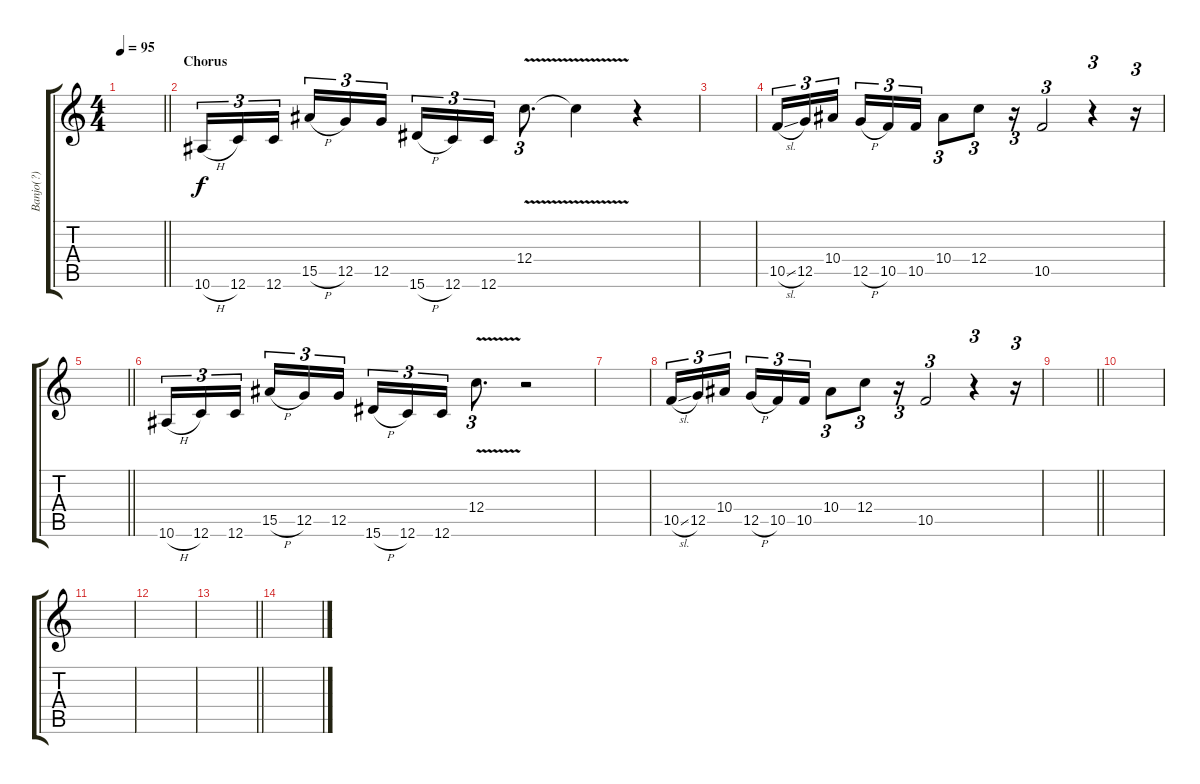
\track ("Banjo(?)" "Banjo(?)") {instrument banjo}
\staff {score tabs}
\tuning (D4 A3 F3 C3 G2 C2) {hide}
\displaytranspose 12
\ts (4 4)
\tempo 95
\clef g2
\barLineRight lightlight
\ks c
|
\section ("" "Chorus")
10.6{h}.16{tu (3 2)} 12.6.16{tu (3 2)} 12.6.16{tu (3 2) beam splitsecondary} 15.5{h}.16{tu (3 2)} 12.5.16{tu (3 2)} 12.5.16{tu (3 2)} 15.6{h}.16{tu (3 2)} 12.6.16{tu (3 2)} 12.6.16{tu (3 2)} 12.4{v}.8{d tu (3 2)} 12.4{t}.4 r.4 |
|
10.5{sl}.16{tu (3 2)} 12.5.16{tu (3 2)} 10.4.16{tu (3 2) beam splitsecondary} 12.5{h}.16{tu (3 2)} 10.5.16{tu (3 2)} 10.5.16{tu (3 2)} 10.4.8{tu (3 2)} 12.4.8{tu (3 2)} r.16{tu (3 2)} 10.5.2{tu (3 2)} r.4{tu (3 2)} r.16{tu (3 2)} |
\barLineRight lightlight
|
\section ("" "")
10.6{h}.16{tu (3 2)} 12.6.16{tu (3 2)} 12.6.16{tu (3 2) beam splitsecondary} 15.5{h}.16{tu (3 2)} 12.5.16{tu (3 2)} 12.5.16{tu (3 2)} 15.6{h}.16{tu (3 2)} 12.6.16{tu (3 2)} 12.6.16{tu (3 2)} 12.4{v}.8{d tu (3 2)} r.2 |
|
10.5{sl}.16{tu (3 2)} 12.5.16{tu (3 2)} 10.4.16{tu (3 2) beam splitsecondary} 12.5{h}.16{tu (3 2)} 10.5.16{tu (3 2)} 10.5.16{tu (3 2)} 10.4.8{tu (3 2)} 12.4.8{tu (3 2)} r.16{tu (3 2)} 10.5.2{tu (3 2)} r.4{tu (3 2)} r.16{tu (3 2)} |
\barLineRight lightlight
|
\section ("" "")
|
|
|
\barLineRight lightlight
|
\section ("" "")
